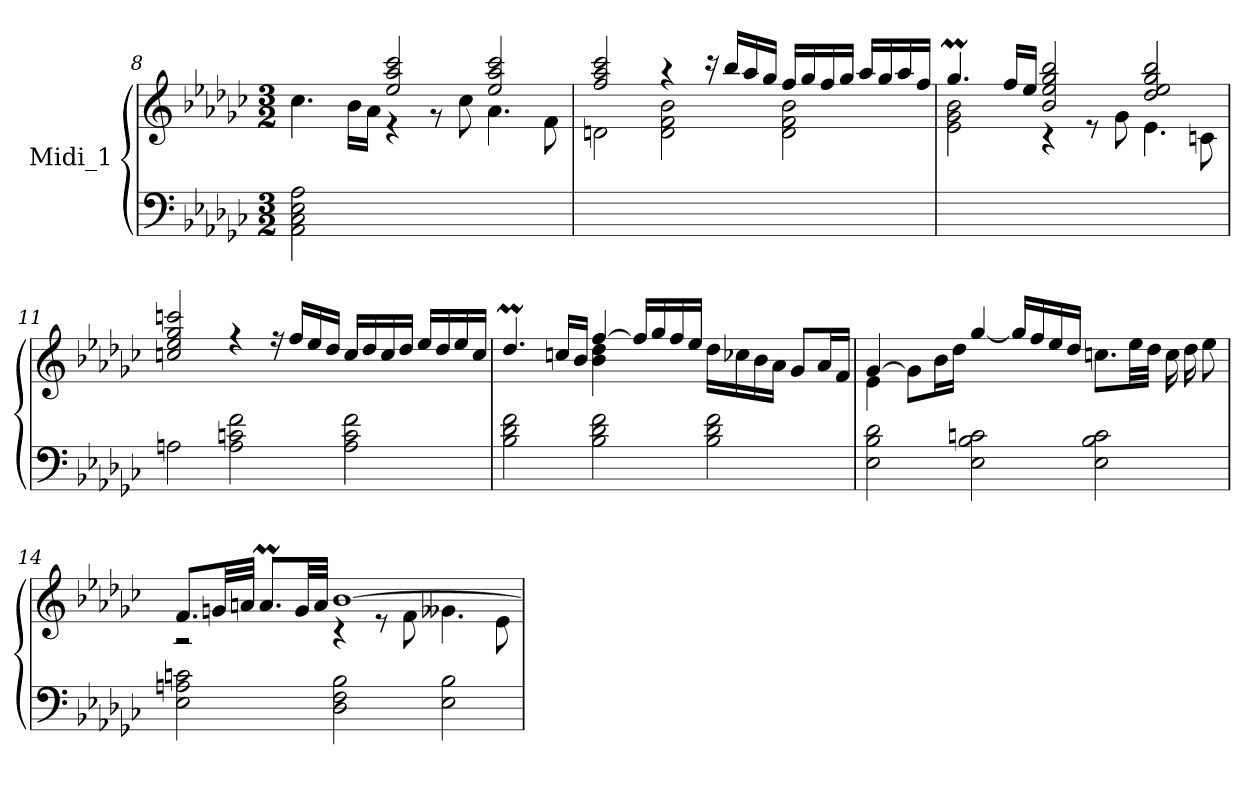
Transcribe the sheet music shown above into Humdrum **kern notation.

**kern	**kern
*part1	*part1
*staff2	*staff1
*I"Midi_1	*
*clefF4	*clefG2
*k[b-e-a-d-g-c-]	*k[b-e-a-d-g-c-]
*G-:	*G-:
*M3/2	*M3/2
=8	=8
*	*^
2AA- 2C- 2E- 2A-	2ryy	4.cc-\
.	.	16b-\LL
.	.	16a-\JJ
2ryy	2ee-/ 2aa-/ 2ccc-/	4r
.	.	8r
.	.	8cc-\
2ryy	2ee-/ 2aa-/ 2ccc-/	4.a-\
.	.	8f\
=9	=9	=9
!LO:N:vis=1	!	!
1.ryy	2ff/ 2aa-/ 2ccc-/	2dn\
.	4r	2d\ 2f\ 2b-\
.	16r	.
.	16bb-/LL	.
.	16aa-/	.
.	16gg-/JJ	.
.	16ff/LL	2d\ 2f\ 2b-\
.	16gg-/	.
.	16ff/	.
.	16gg-/JJ	.
.	16aa-LL	.
.	16gg-	.
.	16aa-	.
.	16ffJJ	.
!!LO:LB:g=z	!!
=10	=10	=10
!LO:N:vis=1	!	!
1.ryy	4.gg-M/	2e-\ 2g-\ 2b-\
.	16ff/LL	.
.	16ee-/JJ	.
.	2b-/ 2ee-/ 2gg-/ 2bb-/	4r
.	.	8r
.	.	8g-\
.	2dd-/ 2ee-/ 2gg-/ 2bb-/	4.e-\
.	.	8cn\
=11	=11	=11
!	!	!LO:N:vis=1
2An	2ccn/ 2ee-/ 2gg-/ 2cccn/	1.ryy
2A 2cn 2f	4r	.
.	16r	.
.	16ffLL	.
.	16ee-	.
.	16dd-JJ	.
2A 2c 2f	16ccLL	.
.	16dd-	.
.	16cc	.
.	16dd-JJ	.
.	16ee-/LL	.
.	16dd-/	.
.	16ee-/	.
.	16cc/JJ	.
=12	=12	=12
2B- 2d- 2f	4.dd-M/	2ryy
.	16ccn/LL	.
.	16b-/JJ	.
2B- 2d- 2f	[4ff/	4b-\ 4dd-\
.	16ff/LL]	4ryy
.	16gg-/	.
.	16ff/	.
.	16ee-/JJ	.
2B- 2d- 2f	16dd-LL	2ryy
.	16cc-X	.
.	16b-	.
.	16a-JJ	.
.	8g-/L	.
.	16a-/L	.
.	16f/JJ	.
!!LO:LB:g=z	!!
=13	=13	=13
2E- 2B- 2d-	[4g-/	4e-\
.	8g-L]	4ryy
.	16b-L	.
.	16dd-JJ	.
2E- 2B- 2cn	[4gg-/	2ryy
.	16gg-/LL]	.
.	16ff/	.
.	16ee-/	.
.	16dd-/JJ	.
2E- 2B- 2c	8.ccnL	2ryy
.	32ee-LL	.
.	32dd-JJJ	.
.	16ccLL	.
.	16dd-	.
.	8ee-J	.
=14	=14	=14
2E- 2An 2cn	8.fL	2r
.	32gnLL	.
.	32anJJJ	.
.	8.am/L	.
.	32g/LL	.
.	32a/JJJ	.
2D- 2F 2B-	[1b-/	4r
.	.	8r
.	.	8f\
2E- 2B-	.	4.g--X\
.	.	8e-\
*	*v	*v
=	=
*-	*-
